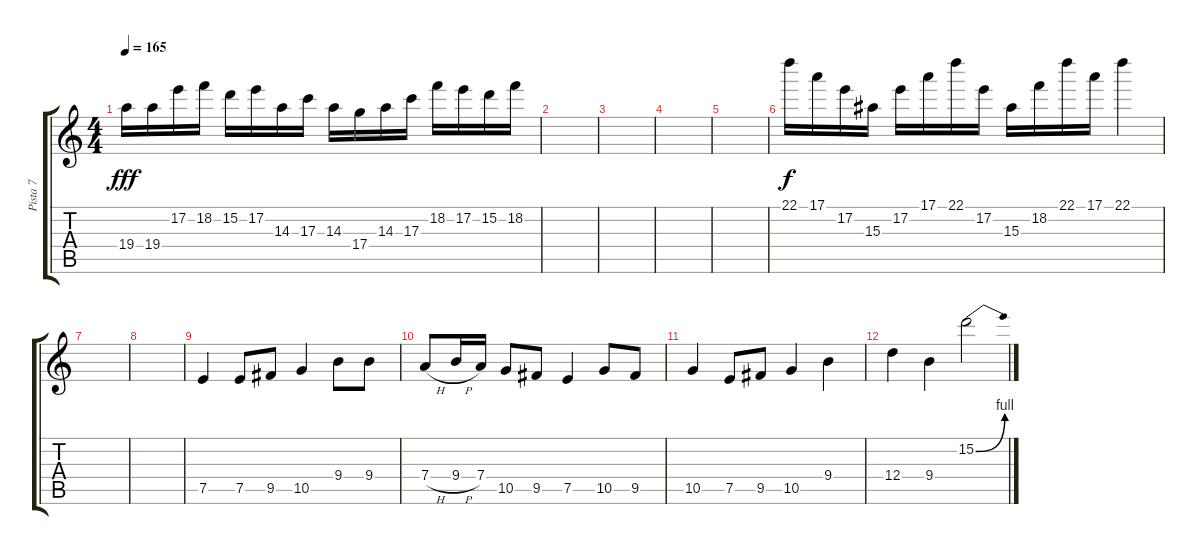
\track ("Pista 7" "Pista 7") {instrument distortionguitar}
\staff {score tabs}
\tuning (E4 B3 G3 D3 A2 E2) {hide}
\ts (4 4)
\tempo 165
\clef g2
\ks c
19.4.16{dy fff} 19.4.16 17.2.16 18.2.16 15.2.16 17.2.16 14.3.16 17.3.16 14.3.16 17.4.16 14.3.16 17.3.16 18.2.16 17.2.16 15.2.16 18.2.16 |
|
|
|
|
22.1.16{dy f} 17.1.16 17.2.16 15.3.16 17.2.16 17.1.16 22.1.16 17.2.16 15.3.16 18.2.16 22.1.16 17.1.16 22.1.4 |
|
|
7.5.4 7.5.8 9.5.8 10.5.4 9.4.8 9.4.8 |
7.4{h}.8 9.4{h}.16 7.4.16 10.5.8 9.5.8 7.5.4 10.5.8 9.5.8 |
10.5.4 7.5.8 9.5.8 10.5.4 9.4.4 |
12.4.4 9.4.4 15.2{be (bend 0 0 60 4)}.2
